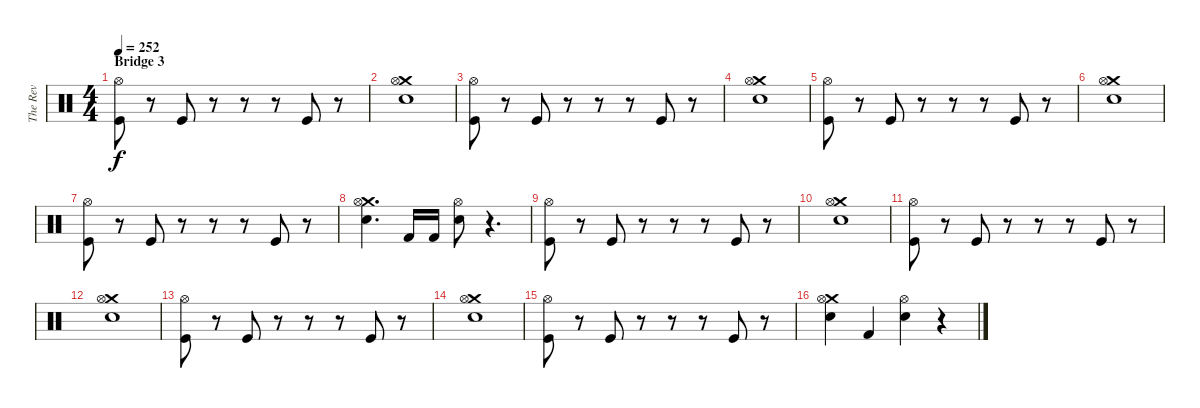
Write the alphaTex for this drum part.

\track ("The Rev" "The Rev") {instrument percussion}
\staff {score}
\articulation defaults
\ts (4 4)
\section ("" "Bridge 3")
\tempo 252
\clef neutral
\ks c
("Hi-Hat (open)" "Kick (hit)").8{dy f} r.8 "Kick (hit)".8 r.8 r.8 r.8 "Kick (hit)".8 r.8 |
("Crash medium (hit)" "Hi-Hat (open)" "Electric Snare (hit)").1 |
("Hi-Hat (open)" "Kick (hit)").8 r.8 "Kick (hit)".8 r.8 r.8 r.8 "Kick (hit)".8 r.8 |
("Crash medium (hit)" "Hi-Hat (open)" "Electric Snare (hit)").1 |
("Hi-Hat (open)" "Kick (hit)").8 r.8 "Kick (hit)".8 r.8 r.8 r.8 "Kick (hit)".8 r.8 |
("Crash medium (hit)" "Hi-Hat (open)" "Electric Snare (hit)").1 |
("Hi-Hat (open)" "Kick (hit)").8 r.8 "Kick (hit)".8 r.8 r.8 r.8 "Kick (hit)".8 r.8 |
("Crash medium (hit)" "Hi-Hat (open)" "Electric Snare (hit)").4{d} "Kick (hit) 2".16 "Kick (hit) 2".16 ("Hi-Hat (open)" "Electric Snare (hit)").8 r.4{d} |
("Hi-Hat (open)" "Kick (hit)").8 r.8 "Kick (hit)".8 r.8 r.8 r.8 "Kick (hit)".8 r.8 |
("Crash medium (hit)" "Hi-Hat (open)" "Electric Snare (hit)").1 |
("Hi-Hat (open)" "Kick (hit)").8 r.8 "Kick (hit)".8 r.8 r.8 r.8 "Kick (hit)".8 r.8 |
("Crash medium (hit)" "Hi-Hat (open)" "Electric Snare (hit)").1 |
("Hi-Hat (open)" "Kick (hit)").8 r.8 "Kick (hit)".8 r.8 r.8 r.8 "Kick (hit)".8 r.8 |
("Crash medium (hit)" "Hi-Hat (open)" "Electric Snare (hit)").1 |
("Hi-Hat (open)" "Kick (hit)").8 r.8 "Kick (hit)".8 r.8 r.8 r.8 "Kick (hit)".8 r.8 |
("Crash medium (hit)" "Hi-Hat (open)" "Electric Snare (hit)").4 "Kick (hit) 2".4 ("Hi-Hat (open)" "Electric Snare (hit)").4 r.4
